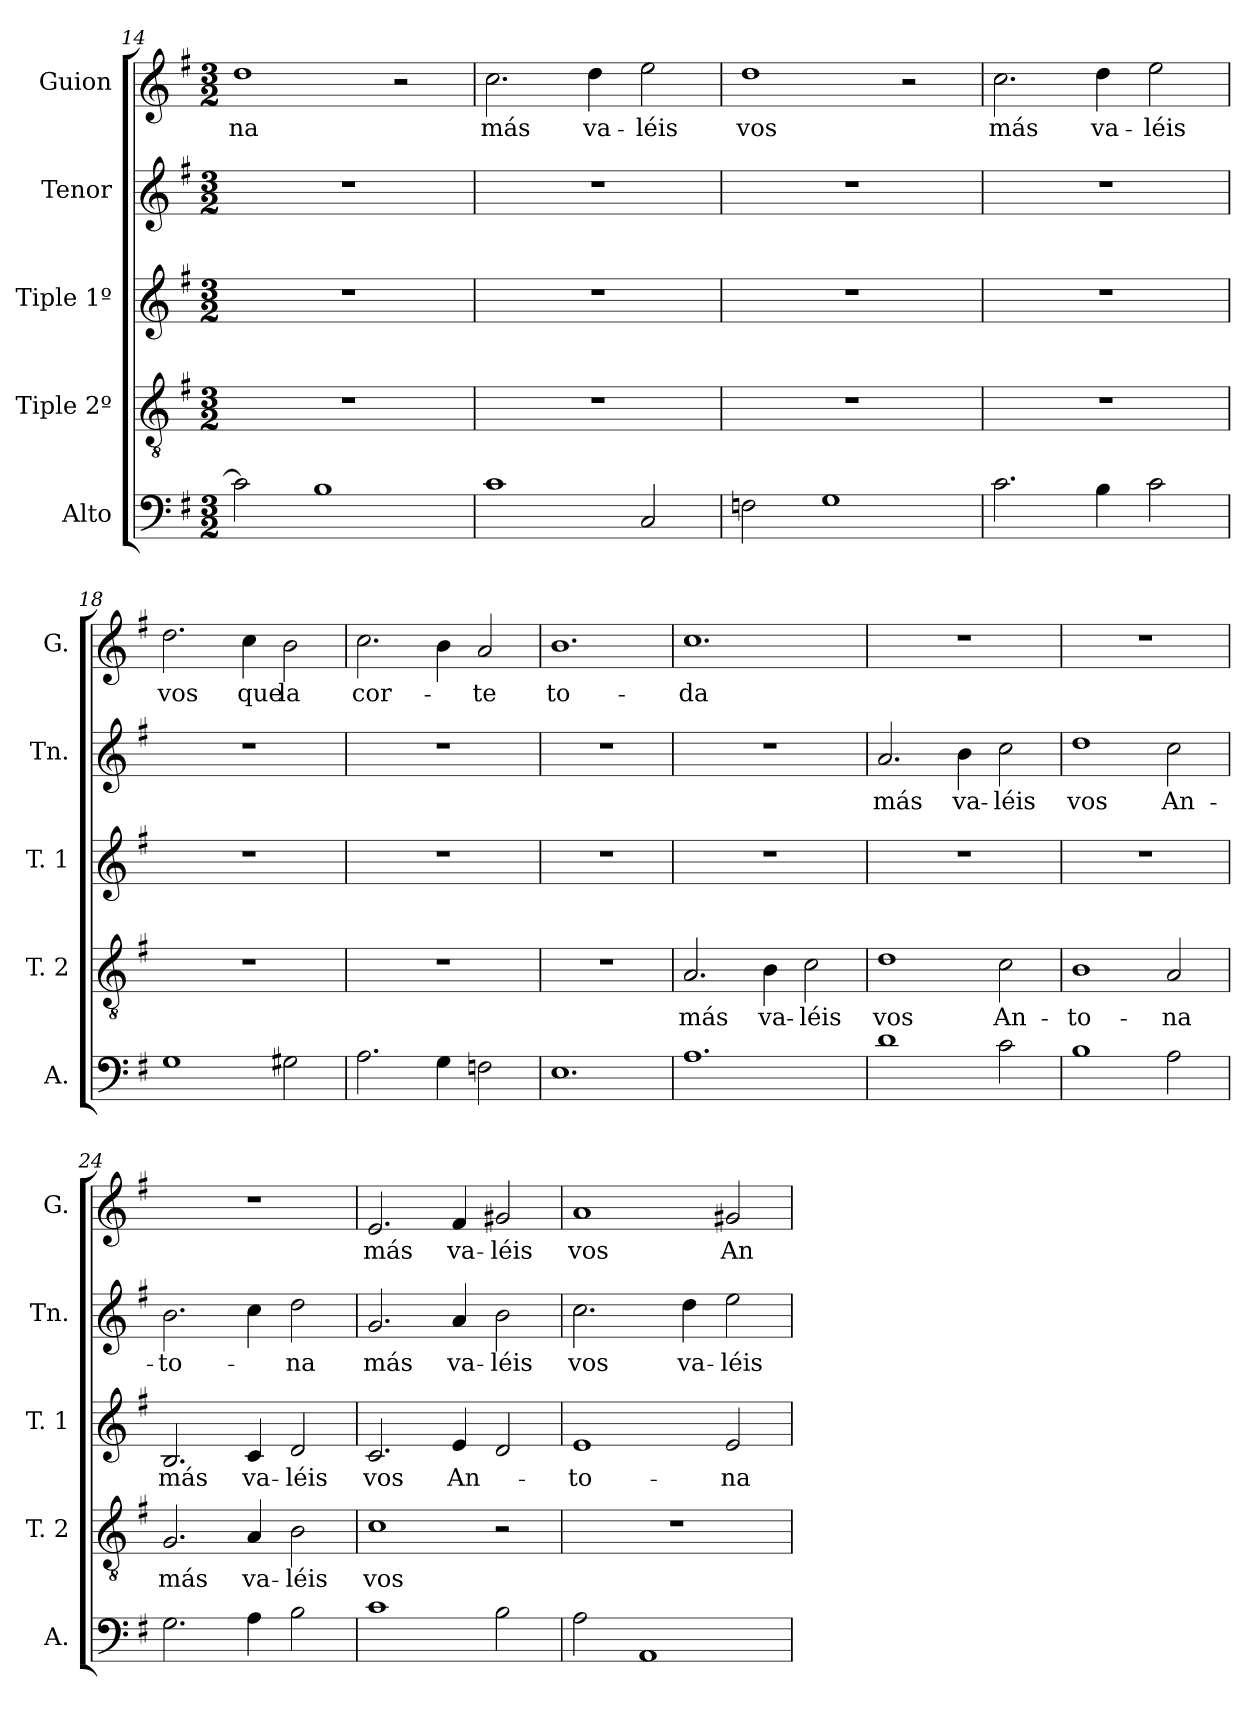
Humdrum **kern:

**kern	**kern	**text	**kern	**text	**kern	**text	**kern	**text
*part5	*part4	*part4	*part3	*part3	*part2	*part2	*part1	*part1
*staff5	*staff4	*staff4	*staff3	*staff3	*staff2	*staff2	*staff1	*staff1
*I"Alto	*I"Tiple 2º	*	*I"Tiple 1º	*	*I"Tenor	*	*I"Guion	*
*I'A.	*I'T. 2	*	*I'T. 1	*	*I'Tn.	*	*I'G.	*
*clefF4	*clefGv2	*	*clefG2	*	*clefG2	*	*clefG2	*
*k[f#]	*k[f#]	*	*k[f#]	*	*k[f#]	*	*k[f#]	*
*M3/2	*M3/2	*	*M3/2	*	*M3/2	*	*M3/2	*
=14	=14	=14	=14	=14	=14	=14	=14	=14
2c]	1.r	.	1.r	.	1.r	.	1dd	-na
1B	.	.	.	.	.	.	.	.
.	.	.	.	.	.	.	2r	.
=15	=15	=15	=15	=15	=15	=15	=15	=15
1c	1.r	.	1.r	.	1.r	.	2.cc	más
.	.	.	.	.	.	.	4dd	va-
2C	.	.	.	.	.	.	2ee	-léis
=16	=16	=16	=16	=16	=16	=16	=16	=16
2Fn	1.r	.	1.r	.	1.r	.	1dd	vos
1G	.	.	.	.	.	.	.	.
.	.	.	.	.	.	.	2r	.
=17	=17	=17	=17	=17	=17	=17	=17	=17
2.c	1.r	.	1.r	.	1.r	.	2.cc	más
4B	.	.	.	.	.	.	4dd	va-
2c	.	.	.	.	.	.	2ee	-léis
=18	=18	=18	=18	=18	=18	=18	=18	=18
1G	1.r	.	1.r	.	1.r	.	2.dd	vos
.	.	.	.	.	.	.	4cc	que
2G#X	.	.	.	.	.	.	2b	la
=19	=19	=19	=19	=19	=19	=19	=19	=19
2.A	1.r	.	1.r	.	1.r	.	2.cc	cor-
4G	.	.	.	.	.	.	4b	.
2Fn	.	.	.	.	.	.	2a	-te
=20	=20	=20	=20	=20	=20	=20	=20	=20
1.E	1.r	.	1.r	.	1.r	.	1.b	to-
=21	=21	=21	=21	=21	=21	=21	=21	=21
1.A	2.A	más	1.r	.	1.r	.	1.cc	-da
.	4B	va-	.	.	.	.	.	.
.	2c	-léis	.	.	.	.	.	.
=22	=22	=22	=22	=22	=22	=22	=22	=22
1d	1d	vos	1.r	.	2.a	más	1.r	.
.	.	.	.	.	4b	va-	.	.
2c	2c	An-	.	.	2cc	-léis	.	.
=23	=23	=23	=23	=23	=23	=23	=23	=23
1B	1B	-to-	1.r	.	1dd	vos	1.r	.
2A	2A	-na	.	.	2cc	An-	.	.
=24	=24	=24	=24	=24	=24	=24	=24	=24
2.G	2.G	más	2.B	más	2.b	-to-	1.r	.
4A	4A	va-	4c	va-	4cc	.	.	.
2B	2B	-léis	2d	-léis	2dd	-na	.	.
=25	=25	=25	=25	=25	=25	=25	=25	=25
1c	1c	vos	2.c	vos	2.g	más	2.e	más
.	.	.	4e	An-	4a	va-	4f#	va-
2B	2r	.	2d	.	2b	-léis	2g#X	-léis
=26	=26	=26	=26	=26	=26	=26	=26	=26
2A	1.r	.	1e	-to-	2.cc	vos	1a	vos
1AA	.	.	.	.	.	.	.	.
.	.	.	.	.	4dd	va-	.	.
.	.	.	2e	-na	2ee	-léis	2g#X	An-
=	=	=	=	=	=	=	=	=
*-	*-	*-	*-	*-	*-	*-	*-	*-
